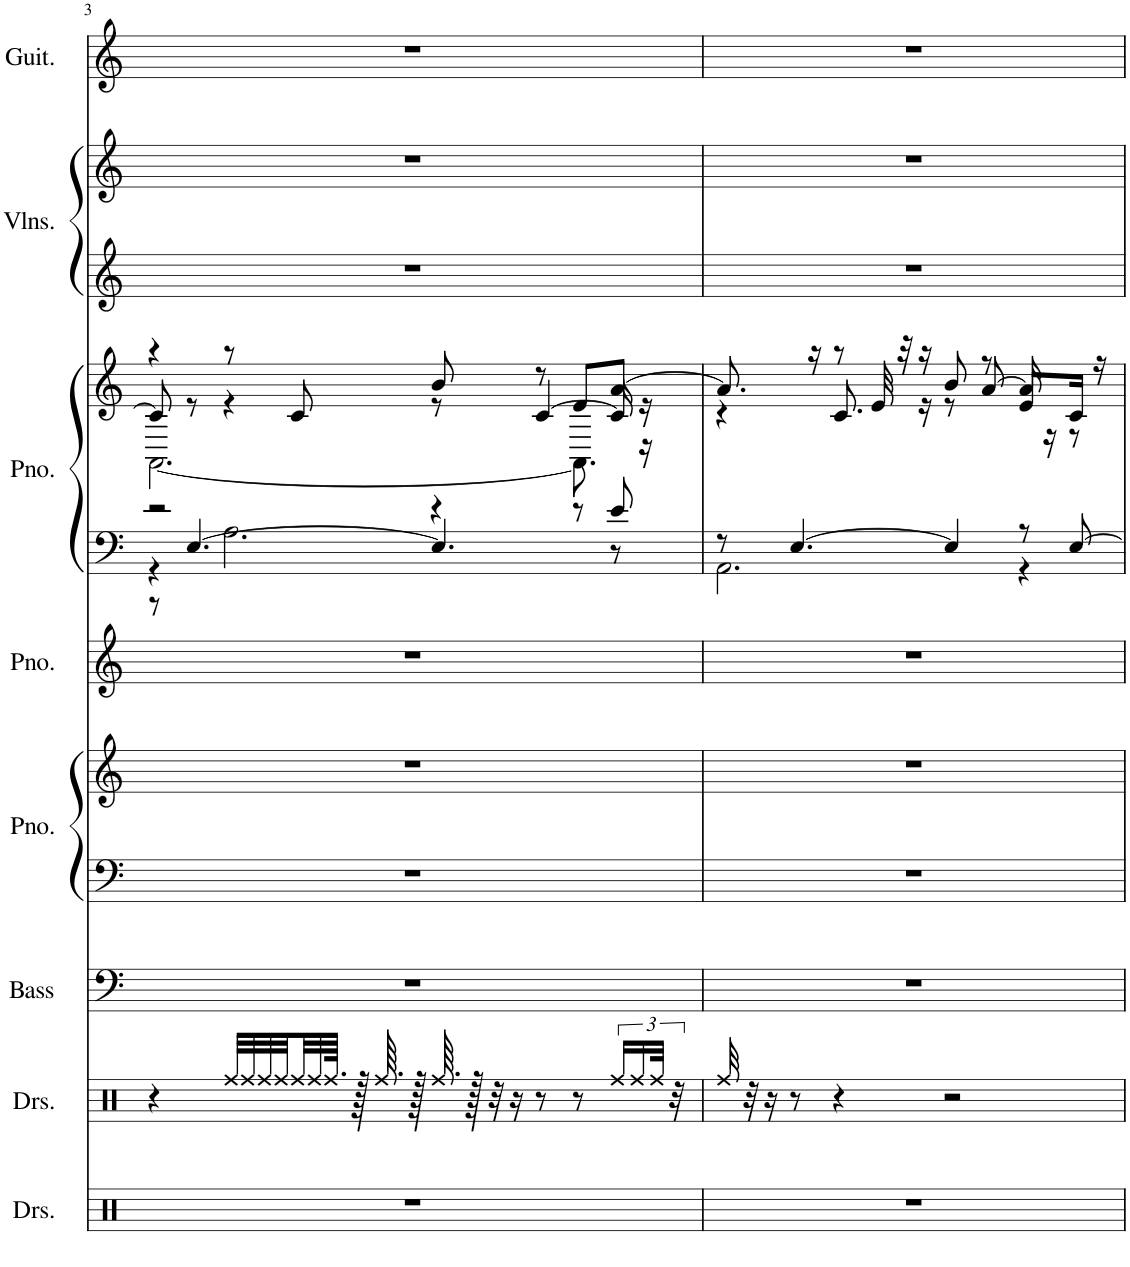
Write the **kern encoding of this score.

**kern	**kern	**kern	**kern	**kern	**kern	**kern	**kern	**kern	**kern	**kern
*part8	*part7	*part6	*part5	*part5	*part4	*part3	*part3	*part2	*part2	*part1
*staff11	*staff10	*staff9	*staff8	*staff7	*staff6	*staff5	*staff4	*staff3	*staff2	*staff1
*I"Drumset	*I"Drumset	*I"Acoustic Bass	*I"Piano	*	*I"Grand Piano	*I"Piano	*	*I"Violins	*	*I"Classical Guitar
*I'Drs.	*I'Drs.	*I'Bass	*I'Pno.	*	*I'Pno.	*I'Pno.	*	*I'Vlns.	*	*I'Guit.
!!LO:PB:g=z
*clefX	*clefX	*clefF4	*clefF4	*clefG2	*clefG2	*clefF4	*clefG2	*clefG2	*clefG2	*clefG2
*	*	*Trd7c12	*	*	*	*	*	*	*	*
*k[]	*k[]	*k[]	*k[]	*k[]	*k[]	*k[]	*k[]	*k[]	*k[]	*k[]
*M4/4	*M4/4	*M4/4	*M4/4	*M4/4	*M4/4	*M4/4	*M4/4	*M4/4	*M4/4	*M4/4
=3	=3	=3	=3	=3	=3	=3	=3	=3	=3	=3
*	*	*	*	*	*	*^	*^	*	*	*
*	*	*	*	*	*	*	*^	*	*^	*	*	*
1r	4r	1r	1r	1r	1r	2r	4r	8r	4r	8c/]	[2.AA\	1r	1r	1r
.	.	.	.	.	.	.	.	[4.E/	.	8r	.	.	.	.
.	32Rff/LLL	.	.	.	.	.	2.A\	.	8r	4r	.	.	.	.
.	32Rff/	.	.	.	.	.	.	.	.	.	.	.	.	.
.	32Rff/	.	.	.	.	.	.	.	.	.	.	.	.	.
.	32Rff/	.	.	.	.	.	.	.	.	.	.	.	.	.
.	32Rff/	.	.	.	.	.	.	.	8c/	.	.	.	.	.
.	32Rff/	.	.	.	.	.	.	.	.	.	.	.	.	.
.	64.Rff/JJJk	.	.	.	.	.	.	.	.	.	.	.	.	.
.	128r	.	.	.	.	.	.	.	.	.	.	.	.	.
.	64.Rff/	.	.	.	.	.	.	.	.	.	.	.	.	.
.	128r	.	.	.	.	.	.	.	.	.	.	.	.	.
.	64.Rff/	.	.	.	.	4r	.	4.E/]	8b/	8r	.	.	.	.
.	128r	.	.	.	.	.	.	.	.	.	.	.	.	.
.	32r	.	.	.	.	.	.	.	.	.	.	.	.	.
.	16r	.	.	.	.	.	.	.	.	.	.	.	.	.
.	8r	.	.	.	.	.	.	.	8r	[4c/	.	.	.	.
.	8r	.	.	.	.	8r	.	.	8e/L	.	8.AA\]	.	.	.
.	24Rff/LL	.	.	.	.	8e/	.	8r	[8a/J	16c/]	.	.	.	.
.	24Rff/	.	.	.	.	.	.	.	.	.	.	.	.	.
.	.	.	.	.	.	.	.	.	.	16r	16r	.	.	.
.	48Rff/JJk	.	.	.	.	.	.	.	.	.	.	.	.	.
.	48r	.	.	.	.	.	.	.	.	.	.	.	.	.
*	*	*	*	*	*	*	*v	*v	*	*	*	*	*	*
*	*	*	*	*	*	*	*	*	*v	*v	*	*	*
=4	=4	=4	=4	=4	=4	=4	=4	=4	=4	=4	=4	=4
1r	32Rff/	1r	1r	1r	1r	8r	2.AA\	8.a/]	4r	1r	1r	1r
.	32r	.	.	.	.	.	.	.	.	.	.	.
.	16r	.	.	.	.	.	.	.	.	.	.	.
.	8r	.	.	.	.	[4.E/	.	.	.	.	.	.
.	.	.	.	.	.	.	.	16r	.	.	.	.
.	4r	.	.	.	.	.	.	8r	8.c/	.	.	.
.	.	.	.	.	.	.	.	32e/	.	.	.	.
.	.	.	.	.	.	.	.	32r	.	.	.	.
.	.	.	.	.	.	.	.	16r	16r	.	.	.
.	2r	.	.	.	.	4E/]	.	8b/	8r	.	.	.
.	.	.	.	.	.	.	.	8r	[8a/	.	.	.
.	.	.	.	.	.	8r	4r	8e/L	16a/]	.	.	.
.	.	.	.	.	.	.	.	.	16r	.	.	.
.	.	.	.	.	.	[8E/	.	16c/Jk	8r	.	.	.
.	.	.	.	.	.	.	.	16r	.	.	.	.
*	*	*	*	*	*	*v	*v	*	*	*	*	*
*	*	*	*	*	*	*	*v	*v	*	*	*
=	=	=	=	=	=	=	=	=	=	=
*-	*-	*-	*-	*-	*-	*-	*-	*-	*-	*-
